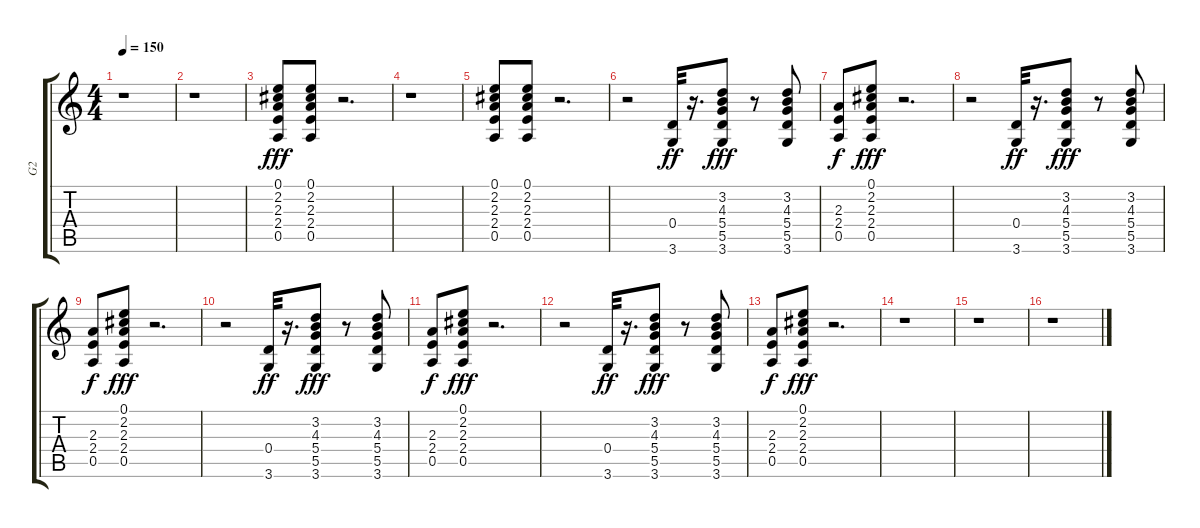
\track ("G2" "G2") {instrument electricguitarclean}
\staff {score tabs}
\tuning (E4 B3 G3 D3 A2 E2) {hide}
\ts (4 4)
\tempo 150
\clef g2
\ks c
r.1{dy fff} |
r.1 |
(0.1 2.2 2.3 2.4 0.5).8 (0.1 2.2 2.3 2.4 0.5).8 r.2{d} |
r.1 |
(0.1 2.2 2.3 2.4 0.5).8 (0.1 2.2 2.3 2.4 0.5).8 r.2{d} |
r.2 (0.4 3.6).32{dy ff} r.16{d} (3.2 4.3 5.4 5.5 3.6).8{dy fff} r.8 (3.2 4.3 5.4 5.5 3.6).8 |
(2.3 2.4 0.5).8{dy f} (0.1 2.2 2.3 2.4 0.5).8{dy fff} r.2{d} |
r.2 (0.4 3.6).32{dy ff} r.16{d} (3.2 4.3 5.4 5.5 3.6).8{dy fff} r.8 (3.2 4.3 5.4 5.5 3.6).8 |
(2.3 2.4 0.5).8{dy f} (0.1 2.2 2.3 2.4 0.5).8{dy fff} r.2{d} |
r.2 (0.4 3.6).32{dy ff} r.16{d} (3.2 4.3 5.4 5.5 3.6).8{dy fff} r.8 (3.2 4.3 5.4 5.5 3.6).8 |
(2.3 2.4 0.5).8{dy f} (0.1 2.2 2.3 2.4 0.5).8{dy fff} r.2{d} |
r.2 (0.4 3.6).32{dy ff} r.16{d} (3.2 4.3 5.4 5.5 3.6).8{dy fff} r.8 (3.2 4.3 5.4 5.5 3.6).8 |
(2.3 2.4 0.5).8{dy f} (0.1 2.2 2.3 2.4 0.5).8{dy fff} r.2{d} |
r.1 |
r.1 |
r.1
